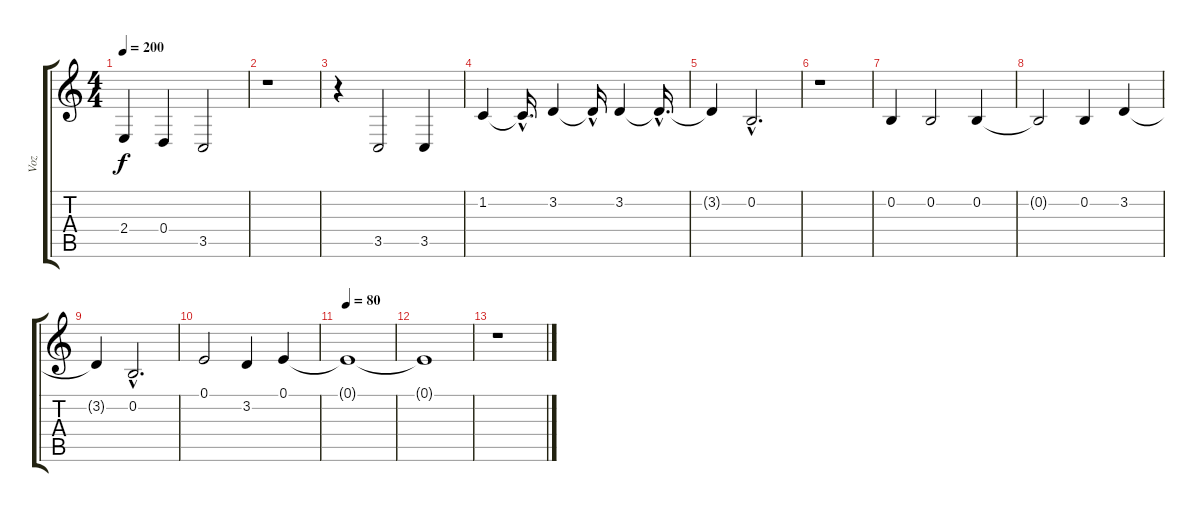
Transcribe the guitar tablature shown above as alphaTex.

\track ("Voz" "Voz") {instrument viola}
\staff {score tabs}
\tuning (E4 B3 G3 D3 A2 E2) {hide}
\ts (4 4)
\tempo 200
\clef g2
\ks c
2.4.4{dy f} 0.4.4 3.5.2 |
r.1 |
r.4 3.5.2 3.5.4 |
1.2.4 1.2{hac t}.16{d} 3.2.4 3.2{hac t}.16 3.2.4 3.2{hac t}.16{d} |
3.2{t}.4 0.2{hac}.2{d} |
r.1 |
0.2.4 0.2.2 0.2.4 |
0.2{t}.2 0.2.4 3.2.4 |
3.2{t}.4 0.2{hac}.2{d} |
0.1.2 3.2.4 0.1.4 |
\tempo 80
0.1{t}.1 |
0.1{t}.1 |
r.1
